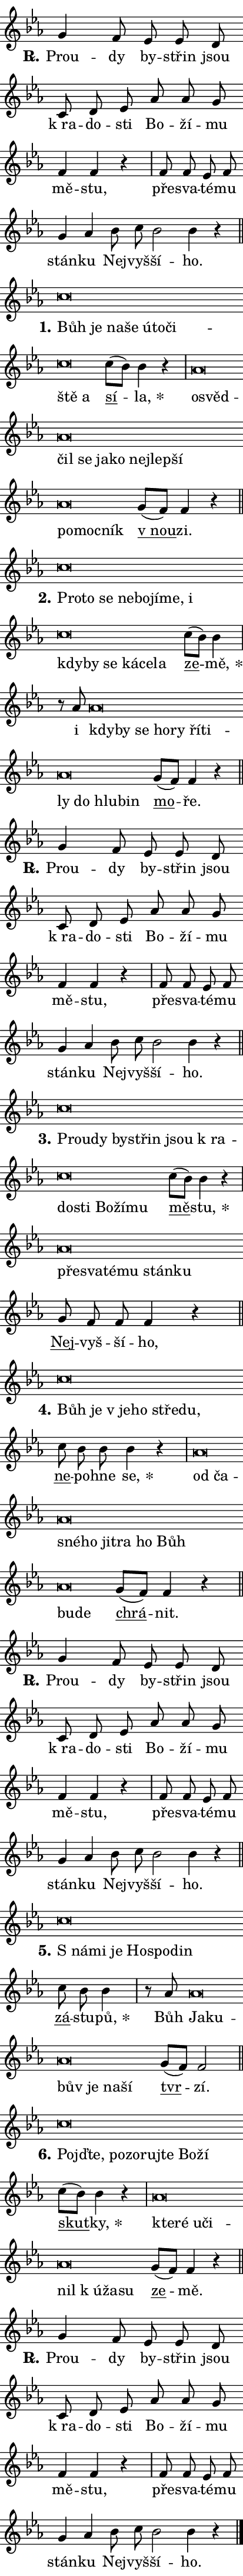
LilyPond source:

\version "2.22.1"
\header { tagline = "" }
\paper {
  indent = 0\cm
  top-margin = 0\cm
  right-margin = 0\cm
  bottom-margin = 0\cm
  left-margin = 0\cm
  paper-width = 7\cm
  page-breaking = #ly:one-page-breaking
  system-system-spacing.basic-distance = #11
  score-system-spacing.basic-distance = #11.3
  ragged-last = ##f
}


%% Author: Thomas Morley
%% https://lists.gnu.org/archive/html/lilypond-user/2020-05/msg00002.html
#(define (line-position grob)
"Returns position of @var[grob} in current system:
   @code{'start}, if at first time-step
   @code{'end}, if at last time-step
   @code{'middle} otherwise
"
  (let* ((col (ly:item-get-column grob))
         (ln (ly:grob-object col 'left-neighbor))
         (rn (ly:grob-object col 'right-neighbor))
         (col-to-check-left (if (ly:grob? ln) ln col))
         (col-to-check-right (if (ly:grob? rn) rn col))
         (break-dir-left
           (and
             (ly:grob-property col-to-check-left 'non-musical #f)
             (ly:item-break-dir col-to-check-left)))
         (break-dir-right
           (and
             (ly:grob-property col-to-check-right 'non-musical #f)
             (ly:item-break-dir col-to-check-right))))
        (cond ((eqv? 1 break-dir-left) 'start)
              ((eqv? -1 break-dir-right) 'end)
              (else 'middle))))

#(define (tranparent-at-line-position vctor)
  (lambda (grob)
  "Relying on @code{line-position} select the relevant enry from @var{vctor}.
Used to determine transparency,"
    (case (line-position grob)
      ((end) (not (vector-ref vctor 0)))
      ((middle) (not (vector-ref vctor 1)))
      ((start) (not (vector-ref vctor 2))))))

noteHeadBreakVisibility =
#(define-music-function (break-visibility)(vector?)
"Makes @code{NoteHead}s transparent relying on @var{break-visibility}"
#{
  \override NoteHead.transparent =
    #(tranparent-at-line-position break-visibility)
#})

#(define delete-ledgers-for-transparent-note-heads
  (lambda (grob)
    "Reads whether a @code{NoteHead} is transparent.
If so this @code{NoteHead} is removed from @code{'note-heads} from
@var{grob}, which is supposed to be @code{LedgerLineSpanner}.
As a result ledgers are not printed for this @code{NoteHead}"
    (let* ((nhds-array (ly:grob-object grob 'note-heads))
           (nhds-list
             (if (ly:grob-array? nhds-array)
                 (ly:grob-array->list nhds-array)
                 '()))
           ;; Relies on the transparent-property being done before
           ;; Staff.LedgerLineSpanner.after-line-breaking is executed.
           ;; This is fragile ...
           (to-keep
             (remove
               (lambda (nhd)
                 (ly:grob-property nhd 'transparent #f))
               nhds-list)))
      ;; TODO find a better method to iterate over grob-arrays, similiar
      ;; to filter/remove etc for lists
      ;; For now rebuilt from scratch
      (set! (ly:grob-object grob 'note-heads)  '())
      (for-each
        (lambda (nhd)
          (ly:pointer-group-interface::add-grob grob 'note-heads nhd))
        to-keep))))

hideNotes = {
  \noteHeadBreakVisibility #begin-of-line-visible
}
unHideNotes = {
  \noteHeadBreakVisibility #all-visible
}

% work-around for resetting accidentals
% https://lilypond.org/doc/v2.23/Documentation/notation/displaying-rhythms#unmetered-music
cadenzaMeasure = {
  \cadenzaOff
  \partial 1024 s1024
  \cadenzaOn
}

#(define-markup-command (accent layout props text) (markup?)
  "Underline accented syllable"
  (interpret-markup layout props
    #{\markup \override #'(offset . 4.3) \underline { #text }#}))

responsum = \markup \concat {
  "R" \hspace #-1.05 \path #0.1 #'((moveto 0 0.07) (lineto 0.9 0.8)) \hspace #0.05 "."
}

\layout {
    \context {
        \Staff
        \remove "Time_signature_engraver"
        \override LedgerLineSpanner.after-line-breaking = #delete-ledgers-for-transparent-note-heads
    }
    \context {
        \Voice {
            \override NoteHead.output-attributes = #'((class . "notehead"))
            \override Hairpin.height = #0.55
        }
    }
    \context {
        \Lyrics {
            \override StanzaNumber.output-attributes = #'((class . "stanzanumber"))
            \override LyricSpace.minimum-distance = #0.9
            \override LyricText.font-name = #"TeX Gyre Schola"
            \override LyricText.font-size = 1
            \override StanzaNumber.font-name = #"TeX Gyre Schola Bold"
            \override StanzaNumber.font-size = 1
        }
    }
}

% magnetic-lyrics.ily
%
%   written by
%     Jean Abou Samra <jean@abou-samra.fr>
%     Werner Lemberg <wl@gnu.org>
%
%   adapted by
%     Jiri Hon <jiri.hon@gmail.com>
%
% Version 2022-Apr-15

% https://www.mail-archive.com/lilypond-user@gnu.org/msg149350.html

#(define (Left_hyphen_pointer_engraver context)
   "Collect syllable-hyphen-syllable occurrences in lyrics and store
them in properties.  This engraver only looks to the left.  For
example, if the lyrics input is @code{foo -- bar}, it does the
following.

@itemize @bullet
@item
Set the @code{text} property of the @code{LyricHyphen} grob between
@q{foo} and @q{bar} to @code{foo}.

@item
Set the @code{left-hyphen} property of the @code{LyricText} grob with
text @q{foo} to the @code{LyricHyphen} grob between @q{foo} and
@q{bar}.
@end itemize

Use this auxiliary engraver in combination with the
@code{lyric-@/text::@/apply-@/magnetic-@/offset!} hook."
   (let ((hyphen #f)
         (text #f))
     (make-engraver
      (acknowledgers
       ((lyric-syllable-interface engraver grob source-engraver)
        (set! text grob)))
      (end-acknowledgers
       ((lyric-hyphen-interface engraver grob source-engraver)
        ;(when (not (grob::has-interface grob 'lyric-space-interface))
          (set! hyphen grob)));)
      ((stop-translation-timestep engraver)
       (when (and text hyphen)
         (ly:grob-set-object! text 'left-hyphen hyphen))
       (set! text #f)
       (set! hyphen #f)))))

#(define (lyric-text::apply-magnetic-offset! grob)
   "If the space between two syllables is less than the value in
property @code{LyricText@/.details@/.squash-threshold}, move the right
syllable to the left so that it gets concatenated with the left
syllable.

Use this function as a hook for
@code{LyricText@/.after-@/line-@/breaking} if the
@code{Left_@/hyphen_@/pointer_@/engraver} is active."
   (let ((hyphen (ly:grob-object grob 'left-hyphen #f)))
     (when hyphen
       (let ((left-text (ly:spanner-bound hyphen LEFT)))
         (when (grob::has-interface left-text 'lyric-syllable-interface)
           (let* ((common (ly:grob-common-refpoint grob left-text X))
                  (this-x-ext (ly:grob-extent grob common X))
                  (left-x-ext
                   (begin
                     ;; Trigger magnetism for left-text.
                     (ly:grob-property left-text 'after-line-breaking)
                     (ly:grob-extent left-text common X)))
                  ;; `delta` is the gap width between two syllables.
                  (delta (- (interval-start this-x-ext)
                            (interval-end left-x-ext)))
                  (details (ly:grob-property grob 'details))
                  (threshold (assoc-get 'squash-threshold details 0.2)))
             (when (< delta threshold)
               (let* (;; We have to manipulate the input text so that
                      ;; ligatures crossing syllable boundaries are not
                      ;; disabled.  For languages based on the Latin
                      ;; script this is essentially a beautification.
                      ;; However, for non-Western scripts it can be a
                      ;; necessity.
                      (lt (ly:grob-property left-text 'text))
                      (rt (ly:grob-property grob 'text))
                      (is-space (grob::has-interface hyphen 'lyric-space-interface))
                      (space (if is-space " " ""))
                      (space-markup (grob-interpret-markup grob " "))
                      (space-size (interval-length (ly:stencil-extent space-markup X)))
                      (extra-delta (if is-space space-size 0))
                      ;; Append new syllable.
                      (ltrt-space (if (and (string? lt) (string? rt))
                                (string-append lt space rt)
                                (make-concat-markup (list lt space rt))))
                      ;; Right-align `ltrt` to the right side.
                      (ltrt-space-markup (grob-interpret-markup
                               grob
                               (make-translate-markup
                                (cons (interval-length this-x-ext) 0)
                                (make-right-align-markup ltrt-space)))))
                 (begin
                   ;; Don't print `left-text`.
                   (ly:grob-set-property! left-text 'stencil #f)
                   ;; Set text and stencil (which holds all collected
                   ;; syllables so far) and shift it to the left.
                   (ly:grob-set-property! grob 'text ltrt-space)
                   (ly:grob-set-property! grob 'stencil ltrt-space-markup)
                   (ly:grob-translate-axis! grob (- (- delta extra-delta)) X))))))))))


#(define (lyric-hyphen::displace-bounds-first grob)
   ;; Make very sure this callback isn't triggered too early.
   (let ((left (ly:spanner-bound grob LEFT))
         (right (ly:spanner-bound grob RIGHT)))
     (ly:grob-property left 'after-line-breaking)
     (ly:grob-property right 'after-line-breaking)
     (ly:lyric-hyphen::print grob)))

squashThreshold = #0.4

\layout {
  \context {
    \Lyrics
    \consists #Left_hyphen_pointer_engraver
    \override LyricText.after-line-breaking =
      #lyric-text::apply-magnetic-offset!
    \override LyricHyphen.stencil = #lyric-hyphen::displace-bounds-first
    \override LyricText.details.squash-threshold = \squashThreshold
    \override LyricHyphen.minimum-distance = 0
    \override LyricHyphen.minimum-length = \squashThreshold
  }
}

squash = \override LyricText.details.squash-threshold = 9999
unSquash = \override LyricText.details.squash-threshold = \squashThreshold

left = \override LyricText.self-alignment-X = #LEFT
unLeft = \revert LyricText.self-alignment-X

starOffset = #(lambda (grob) 
                (let ((x_offset (ly:self-alignment-interface::aligned-on-x-parent grob)))
                  (if (= x_offset 0) 0 (+ x_offset 1.2))))

star = #(define-music-function (syllable)(string?)
"Append star separator at the end of a syllable"
#{
  \once \override LyricText.X-offset = #starOffset
  \lyricmode { \markup {
    #syllable
    \override #'((font-name . "TeX Gyre Schola Bold")) \hspace #0.2 \lower #0.65 \larger "*"
  } }
#})

starAccent = #(define-music-function (syllable)(string?)
"Append star separator at the end of a syllable and make accent"
#{
  \once \override LyricText.X-offset = #starOffset
  \lyricmode { \markup {
    \accent #syllable
    \override #'((font-name . "TeX Gyre Schola Bold")) \hspace #0.2 \lower #0.65 \larger "*"
  } }
#})

breath = #(define-music-function (syllable)(string?)
"Append breathing indicator at the end of a syllable"
#{
  \lyricmode { \markup { #syllable "+" } }
#})

optionalBreath = #(define-music-function (syllable)(string?)
"Append optional breathing indicator at the end of a syllable"
#{
  \lyricmode { \markup { #syllable "(+)" } }
#})


\score {
    <<
        \new Voice = "melody" { \cadenzaOn \key es \major \relative { g'4 f8 es es d \bar "" c d es \bar "" as as g \bar "" f4 f r \cadenzaMeasure \bar "|" f8 f es f \bar "" g4 as \bar "" bes8 c bes2 bes4 r \cadenzaMeasure \bar "||" \break } }
        \new Lyrics \lyricsto "melody" { \lyricmode { \set stanza = \responsum
Prou -- dy by -- střin jsou "k ra" -- do -- sti Bo -- ží -- mu mě -- stu, pře -- sva -- té -- mu stán -- ku Nej -- vyš -- ší -- ho. } }
    >>
    \layout {}
}

\score {
    <<
        \new Voice = "melody" { \cadenzaOn \key es \major \relative { c''\breve*1/16 \hideNotes \breve*1/16 \bar "" \breve*1/16 \bar "" \breve*1/16 \bar "" \breve*1/16 \bar "" \breve*1/16 \bar "" \breve*1/16 \bar "" \breve*1/16 \breve*1/16 \bar "" \unHideNotes \bar "" c8[( bes)] bes4 r \cadenzaMeasure \bar "|" as\breve*1/16 \hideNotes \breve*1/16 \bar "" \breve*1/16 \bar "" \breve*1/16 \bar "" \breve*1/16 \bar "" \breve*1/16 \bar "" \breve*1/16 \bar "" \breve*1/16 \bar "" \breve*1/16 \bar "" \breve*1/16 \bar "" \breve*1/16 \breve*1/16 \bar "" \unHideNotes \bar "" g8[( f)] f4 r \cadenzaMeasure \bar "||" \break } }
        \new Lyrics \lyricsto "melody" { \lyricmode { \set stanza = "1."
\left Bůh \squash je na -- še ú -- to -- či -- ště a \unLeft \unSquash \markup \accent sí -- \star la, \left o -- \squash svěd -- čil se ja -- ko nej -- lep -- ší po -- moc -- ník \unLeft \unSquash \markup \accent "v nou" -- zi. } }
    >>
    \layout {}
}

\score {
    <<
        \new Voice = "melody" { \cadenzaOn \key es \major \relative { c''\breve*1/16 \hideNotes \breve*1/16 \bar "" \breve*1/16 \bar "" \breve*1/16 \bar "" \breve*1/16 \bar "" \breve*1/16 \bar "" \breve*1/16 \bar "" \breve*1/16 \bar "" \breve*1/16 \bar "" \breve*1/16 \bar "" \breve*1/16 \bar "" \breve*1/16 \bar "" \breve*1/16 \breve*1/16 \bar "" \unHideNotes \bar "" c8[( bes)] bes4 \cadenzaMeasure \bar "|" r8 as as\breve*1/16 \hideNotes \breve*1/16 \bar "" \breve*1/16 \bar "" \breve*1/16 \bar "" \breve*1/16 \bar "" \breve*1/16 \bar "" \breve*1/16 \bar "" \breve*1/16 \bar "" \breve*1/16 \bar "" \breve*1/16 \breve*1/16 \bar "" \unHideNotes \bar "" g8[( f)] f4 r \cadenzaMeasure \bar "||" \break } }
        \new Lyrics \lyricsto "melody" { \lyricmode { \set stanza = "2."
\left Pro -- \squash to se ne -- bo -- jí -- me, i kdy -- by se ká -- ce -- la \unLeft \unSquash \markup \accent ze -- \star mě, i \left kdy -- \squash by se ho -- ry ří -- ti -- ly do hlu -- bin \unLeft \unSquash \markup \accent mo -- ře. } }
    >>
    \layout {}
}

\score {
    <<
        \new Voice = "melody" { \cadenzaOn \key es \major \relative { g'4 f8 es es d \bar "" c d es \bar "" as as g \bar "" f4 f r \cadenzaMeasure \bar "|" f8 f es f \bar "" g4 as \bar "" bes8 c bes2 bes4 r \cadenzaMeasure \bar "||" \break } }
        \new Lyrics \lyricsto "melody" { \lyricmode { \set stanza = \responsum
Prou -- dy by -- střin jsou "k ra" -- do -- sti Bo -- ží -- mu mě -- stu, pře -- sva -- té -- mu stán -- ku Nej -- vyš -- ší -- ho. } }
    >>
    \layout {}
}

\score {
    <<
        \new Voice = "melody" { \cadenzaOn \key es \major \relative { c''\breve*1/16 \hideNotes \breve*1/16 \bar "" \breve*1/16 \bar "" \breve*1/16 \bar "" \breve*1/16 \bar "" \breve*1/16 \bar "" \breve*1/16 \bar "" \breve*1/16 \bar "" \breve*1/16 \bar "" \breve*1/16 \breve*1/16 \bar "" \unHideNotes \bar "" c8[( bes)] bes4 r \cadenzaMeasure \bar "|" as\breve*1/16 \hideNotes \breve*1/16 \bar "" \breve*1/16 \bar "" \breve*1/16 \bar "" \breve*1/16 \breve*1/16 \bar "" \unHideNotes \bar "" g8 f f f4 r \cadenzaMeasure \bar "||" \break } }
        \new Lyrics \lyricsto "melody" { \lyricmode { \set stanza = "3."
\left Prou -- \squash dy by -- střin jsou "k ra" -- do -- sti Bo -- ží -- mu \unLeft \unSquash \markup \accent mě -- \star stu, \left pře -- \squash sva -- té -- mu stán -- ku \unLeft \unSquash \markup \accent Nej -- vyš -- ší -- ho, } }
    >>
    \layout {}
}

\score {
    <<
        \new Voice = "melody" { \cadenzaOn \key es \major \relative { c''\breve*1/16 \hideNotes \breve*1/16 \bar "" \breve*1/16 \bar "" \breve*1/16 \bar "" \breve*1/16 \breve*1/16 \bar "" \unHideNotes \bar "" c8 bes bes bes4 r \cadenzaMeasure \bar "|" as\breve*1/16 \hideNotes \breve*1/16 \bar "" \breve*1/16 \bar "" \breve*1/16 \bar "" \breve*1/16 \bar "" \breve*1/16 \bar "" \breve*1/16 \bar "" \breve*1/16 \bar "" \breve*1/16 \breve*1/16 \bar "" \unHideNotes \bar "" g8[( f)] f4 r \cadenzaMeasure \bar "||" \break } }
        \new Lyrics \lyricsto "melody" { \lyricmode { \set stanza = "4."
\left Bůh \squash je "v je" -- ho stře -- du, \unLeft \unSquash \markup \accent ne -- po -- hne \star se, \left od \squash ča -- sné -- ho ji -- tra ho Bůh bu -- de \unLeft \unSquash \markup \accent chrá -- nit. } }
    >>
    \layout {}
}

\score {
    <<
        \new Voice = "melody" { \cadenzaOn \key es \major \relative { g'4 f8 es es d \bar "" c d es \bar "" as as g \bar "" f4 f r \cadenzaMeasure \bar "|" f8 f es f \bar "" g4 as \bar "" bes8 c bes2 bes4 r \cadenzaMeasure \bar "||" \break } }
        \new Lyrics \lyricsto "melody" { \lyricmode { \set stanza = \responsum
Prou -- dy by -- střin jsou "k ra" -- do -- sti Bo -- ží -- mu mě -- stu, pře -- sva -- té -- mu stán -- ku Nej -- vyš -- ší -- ho. } }
    >>
    \layout {}
}

\score {
    <<
        \new Voice = "melody" { \cadenzaOn \key es \major \relative { c''\breve*1/16 \hideNotes \breve*1/16 \bar "" \breve*1/16 \bar "" \breve*1/16 \bar "" \breve*1/16 \breve*1/16 \bar "" \unHideNotes \bar "" c8 bes bes4 \cadenzaMeasure \bar "|" r8 as as\breve*1/16 \hideNotes \breve*1/16 \bar "" \breve*1/16 \bar "" \breve*1/16 \bar "" \breve*1/16 \breve*1/16 \bar "" \unHideNotes \bar "" g8[( f)] f2 \cadenzaMeasure \bar "||" \break } }
        \new Lyrics \lyricsto "melody" { \lyricmode { \set stanza = "5."
\left "S ná" -- \squash mi je Ho -- spo -- din \unLeft \unSquash \markup \accent zá -- stu -- \star pů, Bůh \left Ja -- \squash ku -- bův je na -- ší \unLeft \unSquash \markup \accent tvr -- zí. } }
    >>
    \layout {}
}

\score {
    <<
        \new Voice = "melody" { \cadenzaOn \key es \major \relative { c''\breve*1/16 \hideNotes \breve*1/16 \bar "" \breve*1/16 \bar "" \breve*1/16 \bar "" \breve*1/16 \bar "" \breve*1/16 \bar "" \breve*1/16 \breve*1/16 \bar "" \unHideNotes \bar "" c8[( bes)] bes4 r \cadenzaMeasure \bar "|" as\breve*1/16 \hideNotes \breve*1/16 \bar "" \breve*1/16 \bar "" \breve*1/16 \bar "" \breve*1/16 \bar "" \breve*1/16 \bar "" \breve*1/16 \breve*1/16 \bar "" \unHideNotes \bar "" g8[( f)] f4 r \cadenzaMeasure \bar "||" \break } }
        \new Lyrics \lyricsto "melody" { \lyricmode { \set stanza = "6."
\left Pojď -- \squash te, po -- zo -- ruj -- te Bo -- ží \unLeft \unSquash \markup \accent skut -- \star ky, \left kte -- \squash ré u -- či -- nil "k ú" -- ža -- su \unLeft \unSquash \markup \accent ze -- mě. } }
    >>
    \layout {}
}

\score {
    <<
        \new Voice = "melody" { \cadenzaOn \key es \major \relative { g'4 f8 es es d \bar "" c d es \bar "" as as g \bar "" f4 f r \cadenzaMeasure \bar "|" f8 f es f \bar "" g4 as \bar "" bes8 c bes2 bes4 r \cadenzaMeasure \bar "||" \break } \bar "|." }
        \new Lyrics \lyricsto "melody" { \lyricmode { \set stanza = \responsum
Prou -- dy by -- střin jsou "k ra" -- do -- sti Bo -- ží -- mu mě -- stu, pře -- sva -- té -- mu stán -- ku Nej -- vyš -- ší -- ho. } }
    >>
    \layout {}
}
